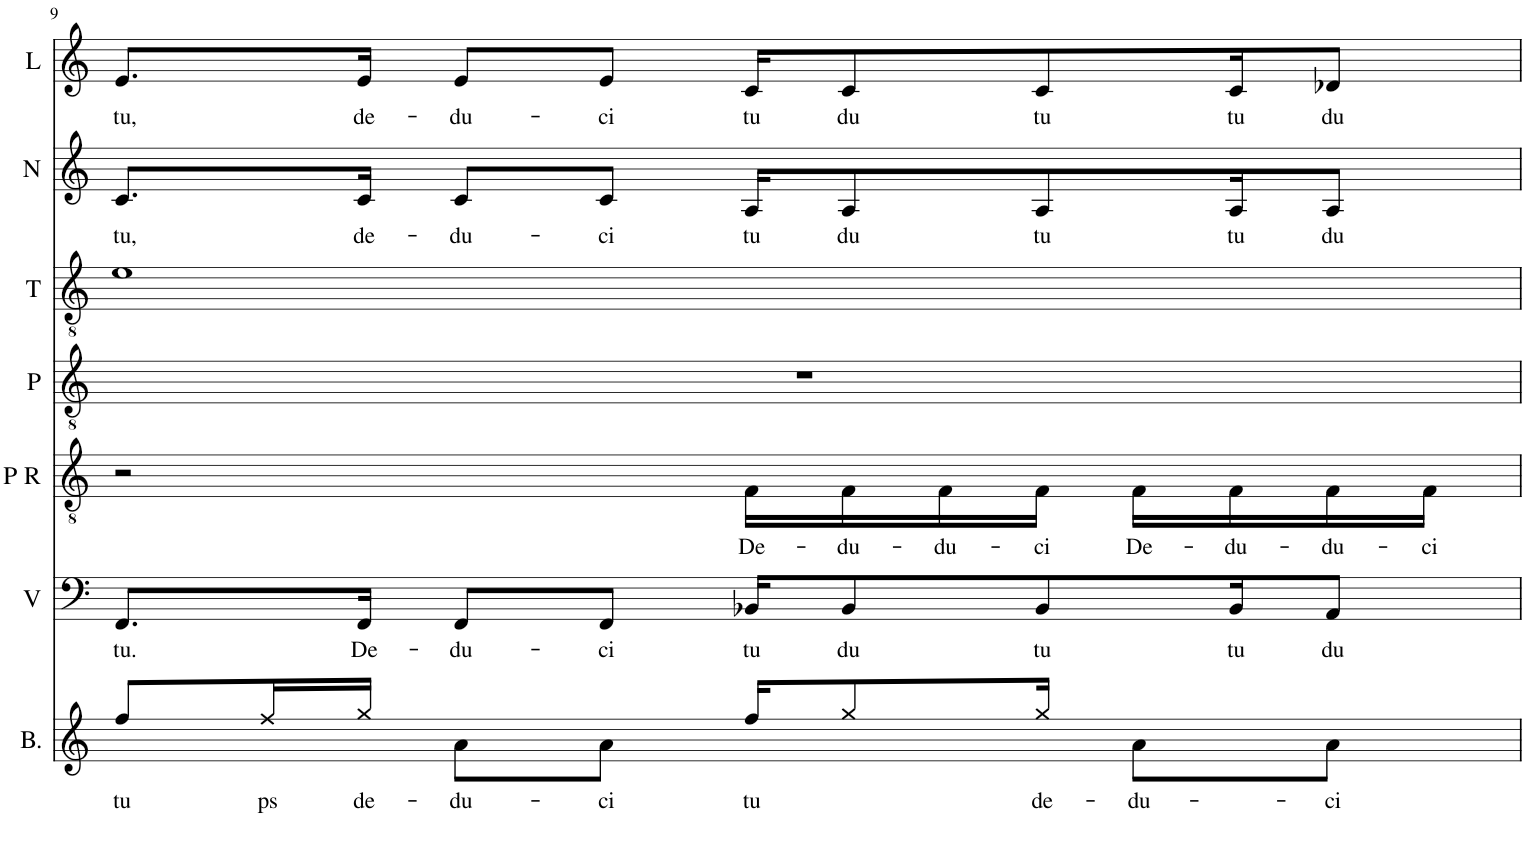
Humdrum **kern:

**kern	**text	**kern	**text	**kern	**text	**kern	**kern	**kern	**text	**kern	**text
*part7	*part7	*part6	*part6	*part5	*part5	*part4	*part3	*part2	*part2	*part1	*part1
*staff7	*staff7	*staff6	*staff6	*staff5	*staff5	*staff4	*staff3	*staff2	*staff2	*staff1	*staff1
*I"Bacco	*	*I"Viggo	*	*I"Parte  ritmica	*	*I"Patruk	*I"Tenor	*I"Natty	*	*I"Laval	*
*I'B.	*	*I'V	*	*I'P R	*	*I'P	*I'T	*I'N	*	*I'L	*
!!LO:PB:g=z
*clefG2	*	*clefF4	*	*clefGv2	*	*clefGv2	*clefGv2	*clefG2	*	*clefG2	*
*k[]	*	*k[]	*	*k[]	*	*k[]	*k[]	*k[]	*	*k[]	*
*M4/4	*	*M4/4	*	*M4/4	*	*M4/4	*M4/4	*M4/4	*	*M4/4	*
=9	=9	=9	=9	=9	=9	=9	=9	=9	=9	=9	=9
!	!LO:LY:b	!	!LO:LY:b	!	!	!	!	!	!LO:LY:b	!	!LO:LY:b
8Rff/L	tu	8.FF/L	tu.	2r	.	1r	1e	8.c/L	tu,	8.e/L	tu,
!	!LO:LY:b	!	!	!	!	!	!	!	!	!	!
16Rff/L	ps	.	.	.	.	.	.	.	.	.	.
!	!LO:LY:b	!	!LO:LY:b	!	!	!	!	!	!LO:LY:b	!	!LO:LY:b
16Rgg/JJ	de-	16FF/Jk	De-	.	.	.	.	16c/Jk	de-	16e/Jk	de-
!	!LO:LY:b	!	!LO:LY:b	!	!	!	!	!	!LO:LY:b	!	!LO:LY:b
8Ra\L	-du-	8FF/L	-du-	.	.	.	.	8c/L	-du-	8e/L	-du-
!	!LO:LY:b	!	!LO:LY:b	!	!	!	!	!	!LO:LY:b	!	!LO:LY:b
8Ra\J	-ci	8FF/J	-ci	.	.	.	.	8c/J	-ci	8e/J	-ci
!	!LO:LY:b	!	!LO:LY:b	!	!LO:LY:b	!	!	!	!LO:LY:b	!	!LO:LY:b
16Rff/KL	tu	16BB-X/KL	tu	16RF\LL	De-	.	.	16A/KL	tu	16c/KL	tu
!	!	!	!LO:LY:b	!	!LO:LY:b	!	!	!	!LO:LY:b	!	!LO:LY:b
8Rgg/	.	8BB-/	du	16RF\	-du-	.	.	8A/	du	8c/	du
!	!	!	!	!	!LO:LY:b	!	!	!	!	!	!
.	.	.	.	16RF\	-du-	.	.	.	.	.	.
!	!LO:LY:b	!	!LO:LY:b	!	!LO:LY:b	!	!	!	!LO:LY:b	!	!LO:LY:b
16Rgg/Jk	de-	8BB-/	tu	16RF\JJ	-ci	.	.	8A/	tu	8c/	tu
!	!LO:LY:b	!	!	!	!LO:LY:b	!	!	!	!	!	!
8Ra\L	-du-	.	.	16RF\LL	De-	.	.	.	.	.	.
!	!	!	!LO:LY:b	!	!LO:LY:b	!	!	!	!LO:LY:b	!	!LO:LY:b
.	.	16BB-/K	tu	16RF\	-du-	.	.	16A/K	tu	16c/K	tu
!	!LO:LY:b	!	!LO:LY:b	!	!LO:LY:b	!	!	!	!LO:LY:b	!	!LO:LY:b
8Ra\J	-ci	8AA/J	du	16RF\	-du-	.	.	8A/J	du	8d-X/J	du
!	!	!	!	!	!LO:LY:b	!	!	!	!	!	!
.	.	.	.	16RF\JJ	-ci	.	.	.	.	.	.
=	=	=	=	=	=	=	=	=	=	=	=
*-	*-	*-	*-	*-	*-	*-	*-	*-	*-	*-	*-
